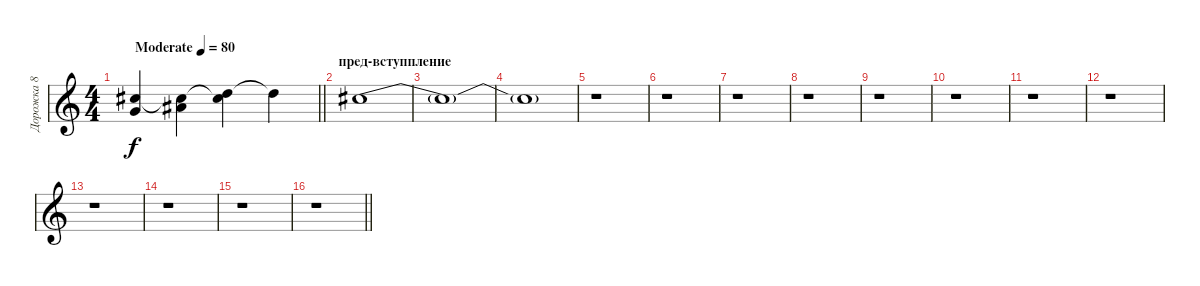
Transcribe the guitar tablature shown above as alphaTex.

\track ("Дорожка 8" "Дорожка 8") {instrument seashore}
\staff {score}
\tuning (E4 B3 G3 D3 A2 E2 B1) {hide}
\ts (4 4)
\tempo (80 "Moderate")
\clef g2
\barLineRight lightlight
\ks c
(9.1 8.2).4{dy f instrument seashore} (9.1{t} 11.2).4 (9.1{t} 15.2).4 15.2{t}.4 |
\section ("" "пред-вступпление")
9.1{be (custom 0 0 15 4 30 12 35 2 40 12 42 2 45 10 50 6 60 0)}.1 |
9.1{t}.1 |
9.1{t}.1 |
r.1 |
r.1 |
r.1 |
r.1 |
r.1 |
r.1 |
r.1 |
r.1 |
r.1 |
r.1 |
r.1 |
\barLineRight lightlight
r.1
